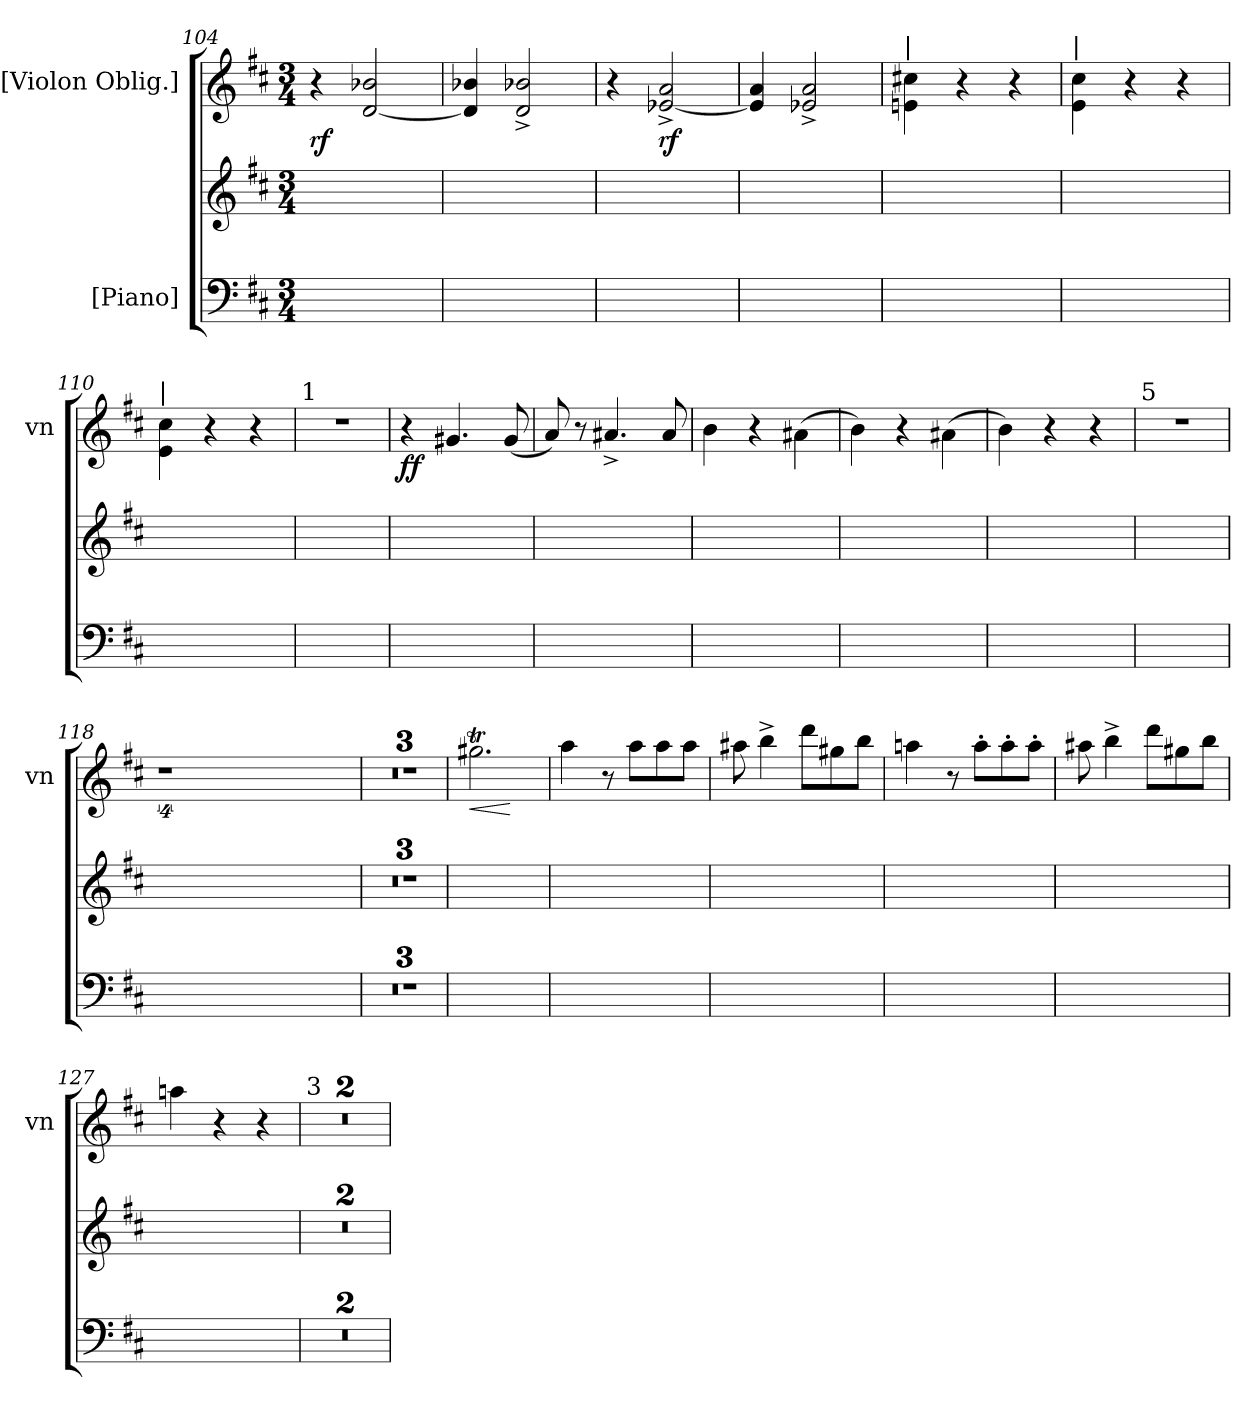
**kern	**kern	**kern	**dynam
*part2	*part2	*part1	*part1
*staff3	*staff2	*staff1	*staff1
*I"[Piano]	*	*I"[Violon Oblig.]	*
*	*	*I'vn	*
*clefF4	*clefG2	*clefG2	*
*k[f#c#]	*k[f#c#]	*k[f#c#]	*
*M3/4	*M3/4	*M3/4	*
=104	=104	=104	=104
2.ryy	2.ryy	4r	rf
.	.	[2d/ 2b-X/	.
=105	=105	=105	=105
2.ryy	2.ryy	4d]/ 4b-X/	.
.	.	2d^/ 2b-X^/	.
=106	=106	=106	=106
2.ryy	2.ryy	4r	.
.	.	[2e-X^/ 2a^/	rf
=107	=107	=107	=107
2.ryy	2.ryy	4e-]/ 4a/	.
.	.	2e-X^/ 2a^/	.
=108	=108	=108	=108
!	!	!LO:TX:a:t=|	!
2.ryy	2.ryy	4en\ 4cc#X\	.
.	.	4r	.
.	.	4r	.
=109	=109	=109	=109
!	!	!LO:TX:a:t=|	!
2.ryy	2.ryy	4e\ 4cc#\	.
.	.	4r	.
.	.	4r	.
=110	=110	=110	=110
!	!	!LO:TX:a:t=|	!
2.ryy	2.ryy	4e\ 4cc#\	.
.	.	4r	.
.	.	4r	.
=111	=111	=111	=111
!	!	!LO:TX:a:t=1	!
2.ryy	2.ryy	2.r	.
=112	=112	=112	=112
2.ryy	2.ryy	4r	ff
.	.	4.g#X/	.
.	.	(8g#/	.
=113	=113	=113	=113
2.ryy	2.ryy	8a/)	.
.	.	8r	.
.	.	4.a#X^/	.
.	.	8a#/	.
=114	=114	=114	=114
2.ryy	2.ryy	4b\	.
.	.	4r	.
.	.	(4a#X\	.
=115	=115	=115	=115
2.ryy	2.ryy	4b\)	.
.	.	4r	.
.	.	(4a#X\	.
=116	=116	=116	=116
2.ryy	2.ryy	4b\)	.
.	.	4r	.
.	.	4r	.
=117	=117	=117	=117
!	!	!LO:TX:a:t=5	!
2.ryy	2.ryy	2.r	.
=118	=118	=118	=118
2.ryy	2.ryy	4%9r	.
1.ryy	1.ryy	.	.
=119	=119	=119	=119
2.ryy	2.ryy	2.ryy	.
=120	=120	=120	=120
2.ryy	2.ryy	2.ryy	.
=121	=121	=121	=121
!	!	!LO:N:vis=1	!
2.ryy	2.ryy	2.r	.
=122	=122	=122	=122
!	!	!	!LO:HP:b
2.ryy	2.ryy	2.gg#Xt\	<
.	.	.	[
=123	=123	=123	=123
2.ryy	2.ryy	4aa\	.
.	.	8r	.
.	.	8aa\L	.
.	.	8aa\	.
.	.	8aa\J	.
=124	=124	=124	=124
2.ryy	2.ryy	8aa#X\	.
.	.	4bb^<\	.
.	.	8ddd\L	.
.	.	8gg#X\	.
.	.	8bb\J	.
=125	=125	=125	=125
2.ryy	2.ryy	4aan\	.
.	.	8r	.
.	.	8aa'\L	.
.	.	8aa'\	.
.	.	8aa'\J	.
=126	=126	=126	=126
2.ryy	2.ryy	8aa#X\	.
.	.	4bb^<\	.
.	.	8ddd\L	.
.	.	8gg#X\	.
.	.	8bb\J	.
=127	=127	=127	=127
2.ryy	2.ryy	4aan\	.
.	.	4r	.
.	.	4r	.
=128	=128	=128	=128
!	!	!LO:TX:a:t=3	!
2.ryy	2.ryy	2.r	.
=129	=129	=129	=129
2.ryy	2.ryy	2.r	.
=	=	=	=
*-	*-	*-	*-
